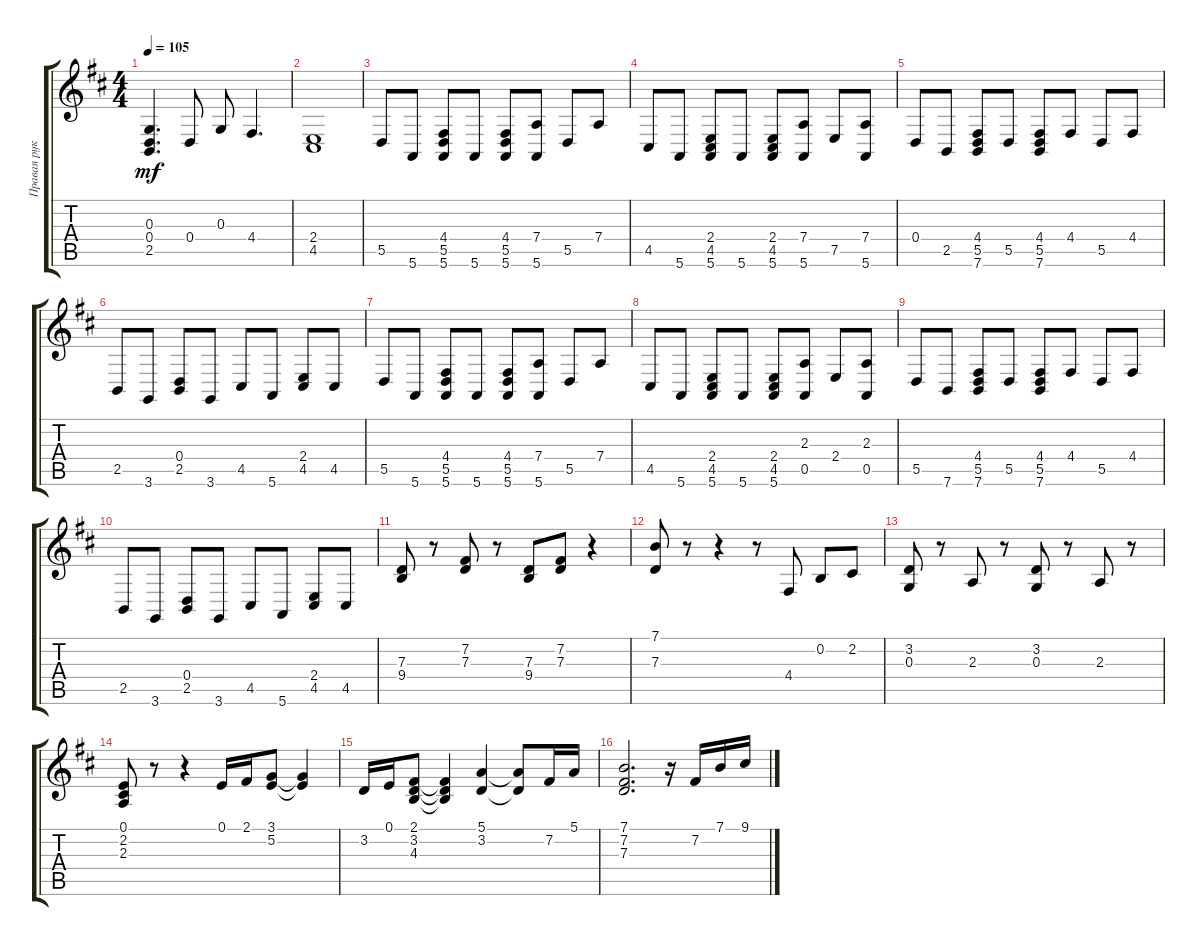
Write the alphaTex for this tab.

\track ("Правая рука ( Right hand )" "Правая рук") {instrument acousticgrandpiano}
\staff {score tabs}
\tuning (E4 B3 G3 D3 A2 E2) {hide}
\ts (4 4)
\tempo 105
\clef g2
\ks d
(0.3 0.4 2.5).4{d dy mf} 0.4.8 0.3.8 4.4.4{d} |
(2.4 4.5).1 |
5.5.8 5.6.8 (4.4 5.5 5.6).8 5.6.8 (4.4 5.5 5.6).8 (7.4 5.6).8 5.5.8 7.4.8 |
4.5.8 5.6.8 (2.4 4.5 5.6).8 5.6.8 (2.4 4.5 5.6).8 (7.4 5.6).8 7.5.8 (7.4 5.6).8 |
0.4.8 2.5.8 (4.4 5.5 7.6).8 5.5.8 (4.4 5.5 7.6).8 4.4.8 5.5.8 4.4.8 |
2.5.8 3.6.8 (0.4 2.5).8 3.6.8 4.5.8 5.6.8 (2.4 4.5).8 4.5.8 |
5.5.8 5.6.8 (4.4 5.5 5.6).8 5.6.8 (4.4 5.5 5.6).8 (7.4 5.6).8 5.5.8 7.4.8 |
4.5.8 5.6.8 (2.4 4.5 5.6).8 5.6.8 (2.4 4.5 5.6).8 (2.3 0.5).8 2.4.8 (2.3 0.5).8 |
5.5.8 7.6.8 (4.4 5.5 7.6).8 5.5.8 (4.4 5.5 7.6).8 4.4.8 5.5.8 4.4.8 |
2.5.8 3.6.8 (0.4 2.5).8 3.6.8 4.5.8 5.6.8 (2.4 4.5).8 4.5.8 |
(7.3 9.4).8 r.8 (7.2 7.3).8 r.8 (7.3 9.4).8 (7.2 7.3).8 r.4 |
(7.1 7.3).8 r.8 r.4 r.8 4.4.8 0.2.8 2.2.8 |
(3.2 0.3).8 r.8 2.3.8 r.8 (3.2 0.3).8 r.8 2.3.8 r.8 |
(0.1 2.2 2.3).8 r.8 r.4 0.1.16 2.1.16 (3.1 5.2).8 (3.1{t} 5.2{t}).4 |
3.2.16 0.1.16 (2.1 3.2 4.3).8 (2.1{t} 3.2{t} 4.3{t}).4 (5.1 3.2).4 (5.1{t} 3.2{t}).8 7.2.16 5.1.16 |
(7.1 7.2 7.3).2{d} r.16 7.2.16 7.1.16 9.1.16
